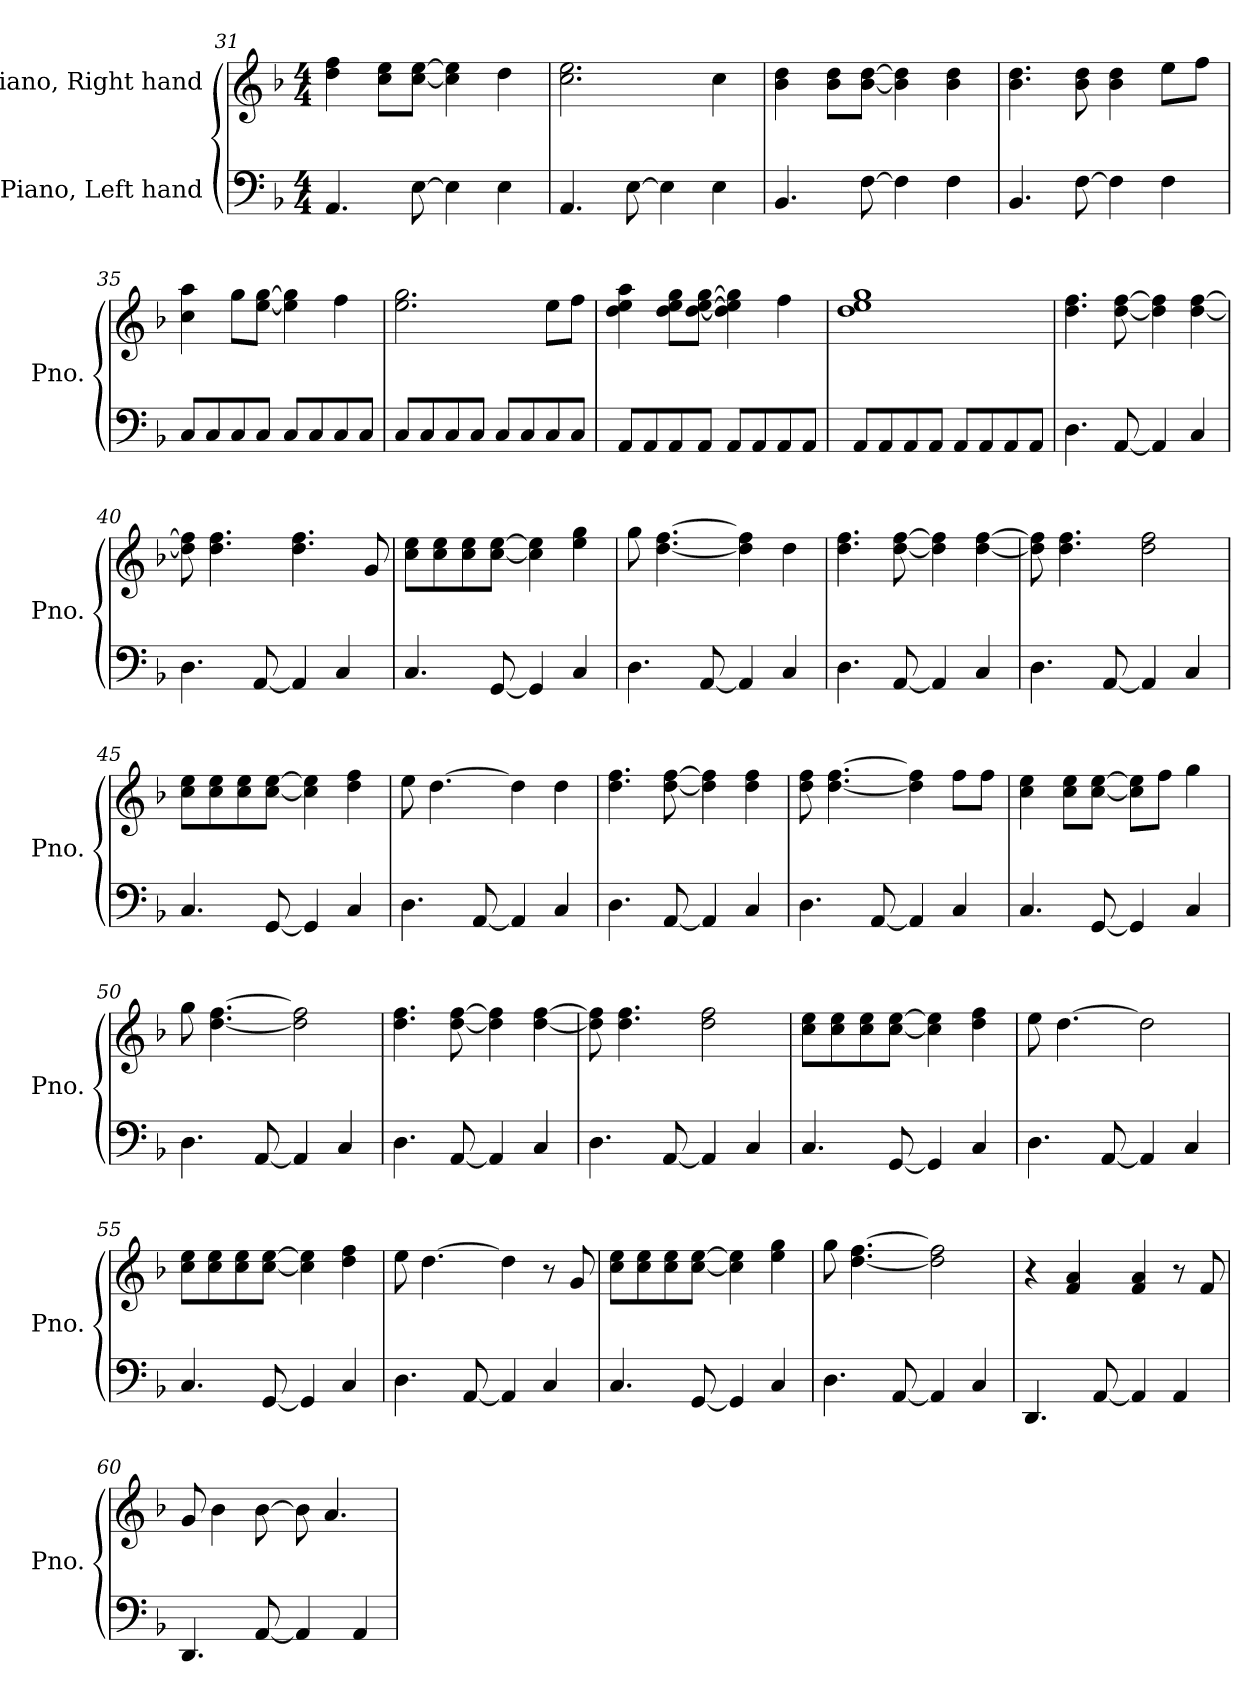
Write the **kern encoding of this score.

**kern	**kern
*part2	*part1
*staff2	*staff1
*I"Piano, Left hand	*I"Piano, Right hand
*I'Pno.	*I'Pno.
*clefF4	*clefG2
*k[b-]	*k[b-]
*M4/4	*M4/4
=31	=31
4.AA/	4dd\ 4ff\
.	8cc\ 8ee\L
[8E\	[8cc\ [8ee\J
4E\]	4cc\] 4ee\]
4E\	4dd\
=32	=32
4.AA/	2.cc\ 2.ee\
[8E\	.
4E\]	.
4E\	4cc\
!!LO:PB:g=z
=33	=33
4.BB-/	4b-\ 4dd\
.	8b-\ 8dd\L
[8F\	[8b-\ [8dd\J
4F\]	4b-\] 4dd\]
4F\	4b-\ 4dd\
=34	=34
4.BB-/	4.b-\ 4.dd\
[8F\	8b-\ 8dd\
4F\]	4b-\ 4dd\
4F\	8ee\L
.	8ff\J
=35	=35
8C/L	4cc\ 4aa\
8C/	.
8C/	8gg\L
8C/J	[8ee\ [8gg\J
8C/L	4ee\] 4gg\]
8C/	.
8C/	4ff\
8C/J	.
=36	=36
8C/L	2.ee\ 2.gg\
8C/	.
8C/	.
8C/J	.
8C/L	.
8C/	.
8C/	8ee\L
8C/J	8ff\J
=37	=37
8AA/L	4dd\ 4ee\ 4aa\
8AA/	.
8AA/	8dd\ 8ee\ 8gg\L
8AA/J	[8dd\ [8ee\ [8gg\J
8AA/L	4dd\] 4ee\] 4gg\]
8AA/	.
8AA/	4ff\
8AA/J	.
!!LO:LB:g=z
=38	=38
8AA/L	1dd 1ee 1gg
8AA/	.
8AA/	.
8AA/J	.
8AA/L	.
8AA/	.
8AA/	.
8AA/J	.
=39	=39
4.D\	4.dd\ 4.ff\
[8AA/	[8dd\ [8ff\
4AA/]	4dd\] 4ff\]
4C/	[4dd\ [4ff\
=40	=40
4.D\	8dd\] 8ff\]
.	4.dd\ 4.ff\
[8AA/	.
4AA/]	4.dd\ 4.ff\
4C/	.
.	8g/
=41	=41
4.C/	8cc\ 8ee\L
.	8cc\ 8ee\
.	8cc\ 8ee\
[8GG/	[8cc\ [8ee\J
4GG/]	4cc\] 4ee\]
4C/	4ee\ 4gg\
=42	=42
4.D\	8gg\
.	[4.dd\ [4.ff\
[8AA/	.
4AA/]	4dd\] 4ff\]
4C/	4dd\
=43	=43
4.D\	4.dd\ 4.ff\
[8AA/	[8dd\ [8ff\
4AA/]	4dd\] 4ff\]
4C/	[4dd\ [4ff\
!!LO:LB:g=z
=44	=44
4.D\	8dd\] 8ff\]
.	4.dd\ 4.ff\
[8AA/	.
4AA/]	2dd\ 2ff\
4C/	.
=45	=45
4.C/	8cc\ 8ee\L
.	8cc\ 8ee\
.	8cc\ 8ee\
[8GG/	[8cc\ [8ee\J
4GG/]	4cc\] 4ee\]
4C/	4dd\ 4ff\
=46	=46
4.D\	8ee\
.	[4.dd\
[8AA/	.
4AA/]	4dd\]
4C/	4dd\
=47	=47
4.D\	4.dd\ 4.ff\
[8AA/	[8dd\ [8ff\
4AA/]	4dd\] 4ff\]
4C/	4dd\ 4ff\
=48	=48
4.D\	8dd\ 8ff\
.	[4.dd\ [4.ff\
[8AA/	.
4AA/]	4dd\] 4ff\]
4C/	8ff\L
.	8ff\J
=49	=49
4.C/	4cc\ 4ee\
.	8cc\ 8ee\L
[8GG/	[8cc\ [8ee\J
4GG/]	8cc\] 8ee\]L
.	8ff\J
4C/	4gg\
!!LO:LB:g=z
=50	=50
4.D\	8gg\
.	[4.dd\ [4.ff\
[8AA/	.
4AA/]	2dd\] 2ff\]
4C/	.
=51	=51
4.D\	4.dd\ 4.ff\
[8AA/	[8dd\ [8ff\
4AA/]	4dd\] 4ff\]
4C/	[4dd\ [4ff\
=52	=52
4.D\	8dd\] 8ff\]
.	4.dd\ 4.ff\
[8AA/	.
4AA/]	2dd\ 2ff\
4C/	.
=53	=53
4.C/	8cc\ 8ee\L
.	8cc\ 8ee\
.	8cc\ 8ee\
[8GG/	[8cc\ [8ee\J
4GG/]	4cc\] 4ee\]
4C/	4dd\ 4ff\
=54	=54
4.D\	8ee\
.	[4.dd\
[8AA/	.
4AA/]	2dd\]
4C/	.
=55	=55
4.C/	8cc\ 8ee\L
.	8cc\ 8ee\
.	8cc\ 8ee\
[8GG/	[8cc\ [8ee\J
4GG/]	4cc\] 4ee\]
4C/	4dd\ 4ff\
!!LO:LB:g=z
=56	=56
4.D\	8ee\
.	[4.dd\
[8AA/	.
4AA/]	4dd\]
4C/	8r
.	8g/
=57	=57
4.C/	8cc\ 8ee\L
.	8cc\ 8ee\
.	8cc\ 8ee\
[8GG/	[8cc\ [8ee\J
4GG/]	4cc\] 4ee\]
4C/	4ee\ 4gg\
=58	=58
4.D\	8gg\
.	[4.dd\ [4.ff\
[8AA/	.
4AA/]	2dd\] 2ff\]
4C/	.
=59	=59
4.DD/	4r
.	4f/ 4a/
[8AA/	.
4AA/]	4f/ 4a/
4AA/	8r
.	8f/
=60	=60
4.DD/	8g/
.	4b-\
[8AA/	[8b-\
4AA/]	8b-\]
.	4.a/
4AA/	.
=	=
*-	*-
